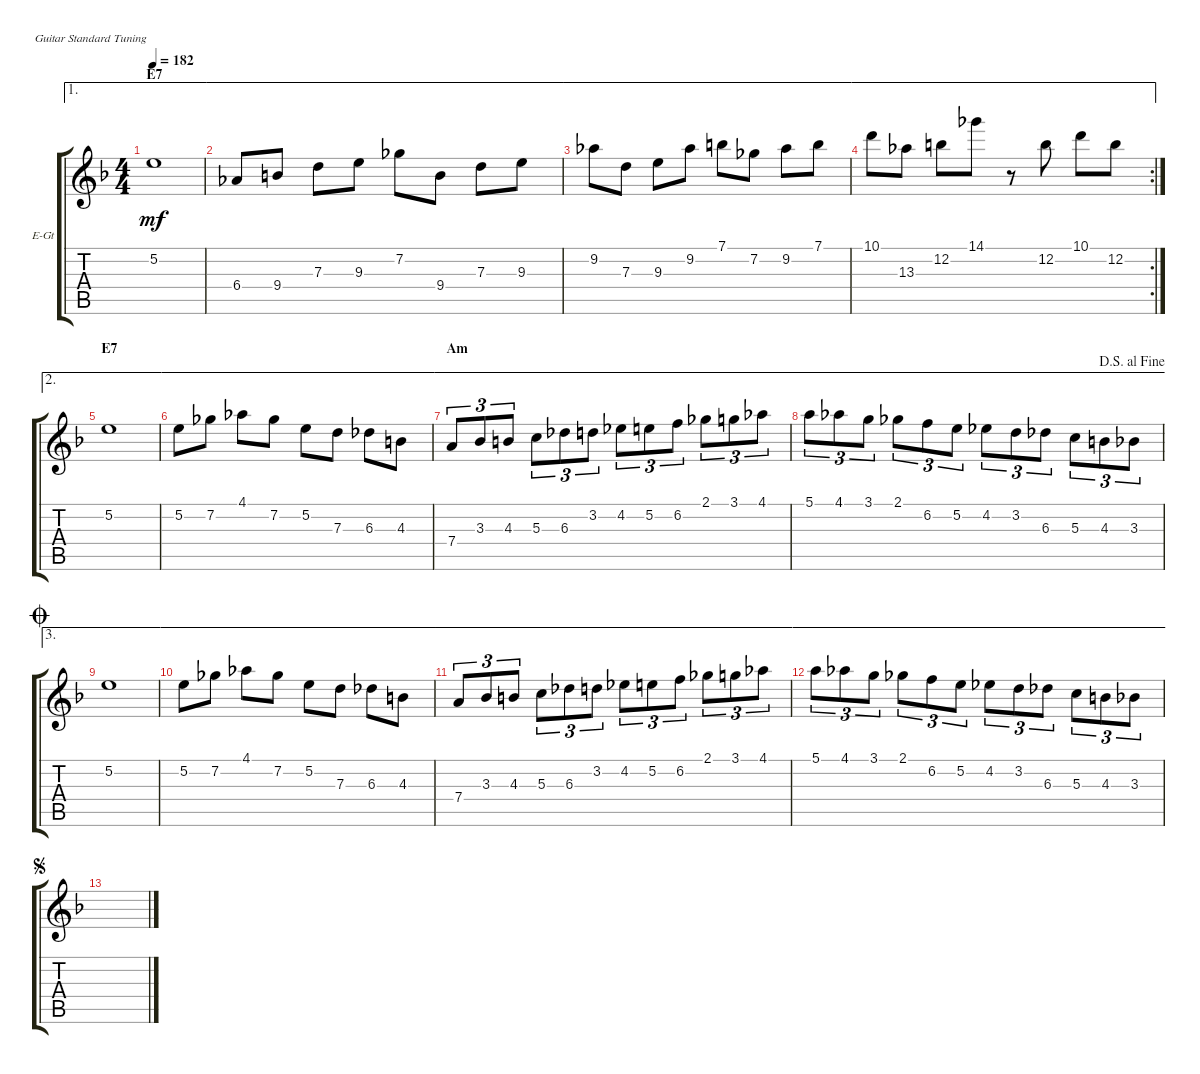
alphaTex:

\defaultSystemsLayout 4
\bracketExtendMode groupsimilarinstruments
\firstSystemTrackNameOrientation horizontal
\otherSystemsTrackNameOrientation horizontal
\track ("Guitar 1" "E-Gt") {instrument electricguitarclean}
\staff {score tabs}
\tuning (E4 B3 G3 D3 A2 E2)
\ae 1
\ts (4 4)
\section ("" "E7")
\tempo 182
\clef g2
\ks f
5.2.1{dy mf} |
\ae 1
6.4.8 9.4.8 7.3.8 9.3.8 7.2.8 9.4.8 7.3.8 9.3.8 |
\ae 1
9.2.8 7.3.8 9.3.8 9.2.8 7.1.8 7.2.8 9.2.8 7.1.8 |
\ae 1
\rc 2
10.1.8 13.3.8 12.2.8 14.1.8 r.8 12.2.8 10.1.8 12.2.8 |
\ae 2
\section ("" "E7")
5.2.1 |
\ae 2
5.2.8 7.2.8 4.1.8 7.2.8 5.2.8 7.3.8 6.3.8 4.3.8 |
\ae 2
\section ("" "Am")
7.4.8{tu (3 2)} 3.3.8{tu (3 2)} 4.3.8{tu (3 2)} 5.3.8{tu (3 2)} 6.3.8{tu (3 2)} 3.2.8{tu (3 2)} 4.2.8{tu (3 2)} 5.2.8{tu (3 2)} 6.2.8{tu (3 2)} 2.1.8{tu (3 2)} 3.1.8{tu (3 2)} 4.1.8{tu (3 2)} |
\ae 2
\jump dalsegnoalfine
5.1.8{tu (3 2)} 4.1.8{tu (3 2)} 3.1.8{tu (3 2)} 2.1.8{tu (3 2)} 6.2.8{tu (3 2)} 5.2.8{tu (3 2)} 4.2.8{tu (3 2)} 3.2.8{tu (3 2)} 6.3.8{tu (3 2)} 5.3.8{tu (3 2)} 4.3.8{tu (3 2)} 3.3.8{tu (3 2)} |
\ae 3
\jump coda
5.2.1 |
\ae 3
5.2.8 7.2.8 4.1.8 7.2.8 5.2.8 7.3.8 6.3.8 4.3.8 |
\ae 3
7.4.8{tu (3 2)} 3.3.8{tu (3 2)} 4.3.8{tu (3 2)} 5.3.8{tu (3 2)} 6.3.8{tu (3 2)} 3.2.8{tu (3 2)} 4.2.8{tu (3 2)} 5.2.8{tu (3 2)} 6.2.8{tu (3 2)} 2.1.8{tu (3 2)} 3.1.8{tu (3 2)} 4.1.8{tu (3 2)} |
\ae 3
5.1.8{tu (3 2)} 4.1.8{tu (3 2)} 3.1.8{tu (3 2)} 2.1.8{tu (3 2)} 6.2.8{tu (3 2)} 5.2.8{tu (3 2)} 4.2.8{tu (3 2)} 3.2.8{tu (3 2)} 6.3.8{tu (3 2)} 5.3.8{tu (3 2)} 4.3.8{tu (3 2)} 3.3.8{tu (3 2)} |
\jump segno
